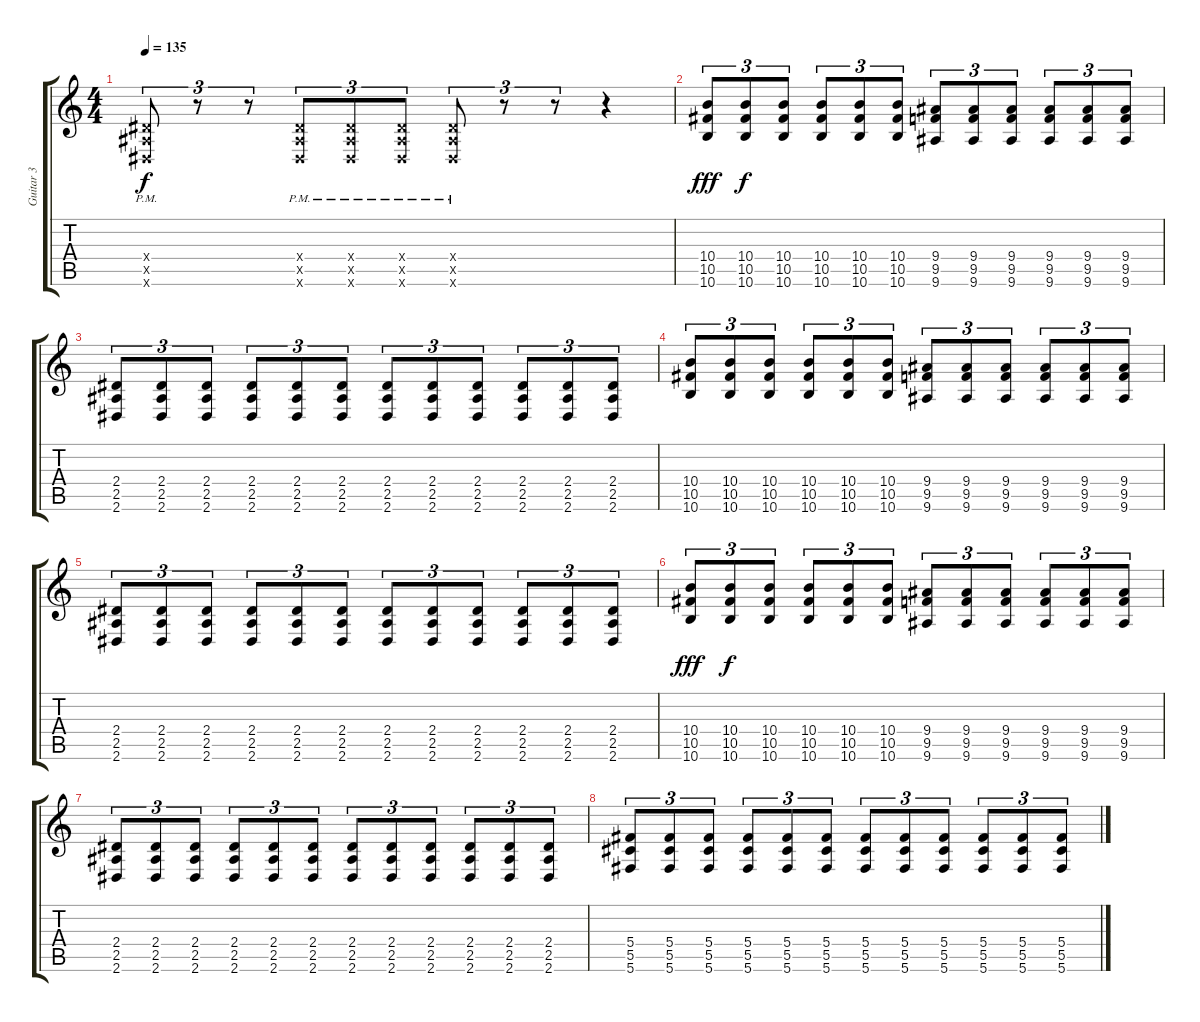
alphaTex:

\track ("Guitar 3" "Guitar 3") {instrument overdrivenguitar}
\staff {score tabs}
\tuning (Eb4 Bb3 Gb3 Db3 Ab2 Db2) {hide}
\ts (4 4)
\tempo 135
\clef g2
\ks c
(2.4{pm x} 2.5{pm x} 2.6{pm x}).8{tu (3 2) dy f} r.8{tu (3 2)} r.8{tu (3 2)} (2.4{pm x} 2.5{pm x} 2.6{pm x}).8{tu (3 2)} (2.4{pm x} 2.5{pm x} 2.6{pm x}).8{tu (3 2)} (2.4{pm x} 2.5{pm x} 2.6{pm x}).8{tu (3 2)} (2.4{pm x} 2.5{pm x} 2.6{pm x}).8{tu (3 2)} r.8{tu (3 2)} r.8{tu (3 2)} r.4 |
(10.4 10.5 10.6).8{tu (3 2) dy fff} (10.4 10.5 10.6).8{tu (3 2) dy f} (10.4 10.5 10.6).8{tu (3 2)} (10.4 10.5 10.6).8{tu (3 2)} (10.4 10.5 10.6).8{tu (3 2)} (10.4 10.5 10.6).8{tu (3 2)} (9.4 9.5 9.6).8{tu (3 2)} (9.4 9.5 9.6).8{tu (3 2)} (9.4 9.5 9.6).8{tu (3 2)} (9.4 9.5 9.6).8{tu (3 2)} (9.4 9.5 9.6).8{tu (3 2)} (9.4 9.5 9.6).8{tu (3 2)} |
(2.4 2.5 2.6).8{tu (3 2)} (2.4 2.5 2.6).8{tu (3 2)} (2.4 2.5 2.6).8{tu (3 2)} (2.4 2.5 2.6).8{tu (3 2)} (2.4 2.5 2.6).8{tu (3 2)} (2.4 2.5 2.6).8{tu (3 2)} (2.4 2.5 2.6).8{tu (3 2)} (2.4 2.5 2.6).8{tu (3 2)} (2.4 2.5 2.6).8{tu (3 2)} (2.4 2.5 2.6).8{tu (3 2)} (2.4 2.5 2.6).8{tu (3 2)} (2.4 2.5 2.6).8{tu (3 2)} |
(10.4 10.5 10.6).8{tu (3 2)} (10.4 10.5 10.6).8{tu (3 2)} (10.4 10.5 10.6).8{tu (3 2)} (10.4 10.5 10.6).8{tu (3 2)} (10.4 10.5 10.6).8{tu (3 2)} (10.4 10.5 10.6).8{tu (3 2)} (9.4 9.5 9.6).8{tu (3 2)} (9.4 9.5 9.6).8{tu (3 2)} (9.4 9.5 9.6).8{tu (3 2)} (9.4 9.5 9.6).8{tu (3 2)} (9.4 9.5 9.6).8{tu (3 2)} (9.4 9.5 9.6).8{tu (3 2)} |
(2.4 2.5 2.6).8{tu (3 2)} (2.4 2.5 2.6).8{tu (3 2)} (2.4 2.5 2.6).8{tu (3 2)} (2.4 2.5 2.6).8{tu (3 2)} (2.4 2.5 2.6).8{tu (3 2)} (2.4 2.5 2.6).8{tu (3 2)} (2.4 2.5 2.6).8{tu (3 2)} (2.4 2.5 2.6).8{tu (3 2)} (2.4 2.5 2.6).8{tu (3 2)} (2.4 2.5 2.6).8{tu (3 2)} (2.4 2.5 2.6).8{tu (3 2)} (2.4 2.5 2.6).8{tu (3 2)} |
(10.4 10.5 10.6).8{tu (3 2) dy fff} (10.4 10.5 10.6).8{tu (3 2) dy f} (10.4 10.5 10.6).8{tu (3 2)} (10.4 10.5 10.6).8{tu (3 2)} (10.4 10.5 10.6).8{tu (3 2)} (10.4 10.5 10.6).8{tu (3 2)} (9.4 9.5 9.6).8{tu (3 2)} (9.4 9.5 9.6).8{tu (3 2)} (9.4 9.5 9.6).8{tu (3 2)} (9.4 9.5 9.6).8{tu (3 2)} (9.4 9.5 9.6).8{tu (3 2)} (9.4 9.5 9.6).8{tu (3 2)} |
(2.4 2.5 2.6).8{tu (3 2)} (2.4 2.5 2.6).8{tu (3 2)} (2.4 2.5 2.6).8{tu (3 2)} (2.4 2.5 2.6).8{tu (3 2)} (2.4 2.5 2.6).8{tu (3 2)} (2.4 2.5 2.6).8{tu (3 2)} (2.4 2.5 2.6).8{tu (3 2)} (2.4 2.5 2.6).8{tu (3 2)} (2.4 2.5 2.6).8{tu (3 2)} (2.4 2.5 2.6).8{tu (3 2)} (2.4 2.5 2.6).8{tu (3 2)} (2.4 2.5 2.6).8{tu (3 2)} |
(5.4 5.5 5.6).8{tu (3 2)} (5.4 5.5 5.6).8{tu (3 2)} (5.4 5.5 5.6).8{tu (3 2)} (5.4 5.5 5.6).8{tu (3 2)} (5.4 5.5 5.6).8{tu (3 2)} (5.4 5.5 5.6).8{tu (3 2)} (5.4 5.5 5.6).8{tu (3 2)} (5.4 5.5 5.6).8{tu (3 2)} (5.4 5.5 5.6).8{tu (3 2)} (5.4 5.5 5.6).8{tu (3 2)} (5.4 5.5 5.6).8{tu (3 2)} (5.4 5.5 5.6).8{tu (3 2)}
